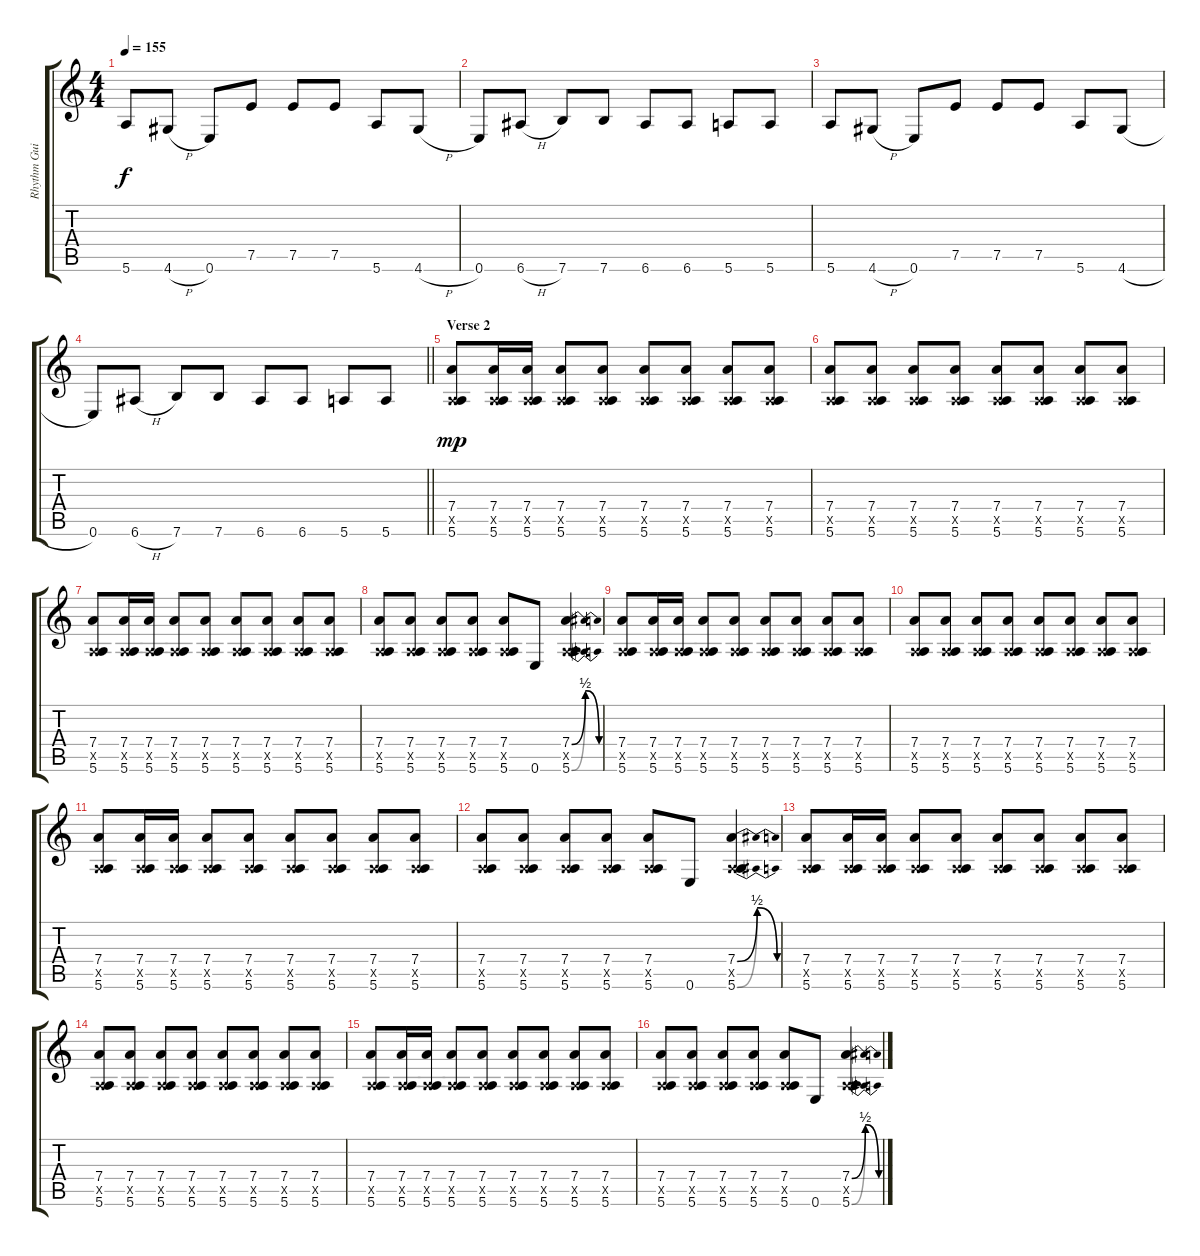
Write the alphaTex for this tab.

\track ("Rhythm Guitar Right (Tom)" "Rhythm Gui") {instrument distortionguitar}
\staff {score tabs}
\tuning (E4 B3 G3 D3 A2 E2) {hide}
\ts (4 4)
\tempo 155
\clef g2
\ks c
5.6.8{dy f} 4.6{h}.8 0.6.8 7.5.8 7.5.8 7.5.8 5.6.8 4.6{h}.8 |
0.6.8 6.6{h}.8 7.6.8 7.6.8 6.6.8 6.6.8 5.6.8 5.6.8 |
5.6.8 4.6{h}.8 0.6.8 7.5.8 7.5.8 7.5.8 5.6.8 4.6{h}.8 |
\barLineRight lightlight
0.6.8 6.6{h}.8 7.6.8 7.6.8 6.6.8 6.6.8 5.6.8 5.6.8 |
\section ("" "Verse 2")
(7.4 0.5{x} 5.6).8{dy mp} (7.4 0.5{x} 5.6).16 (7.4 0.5{x} 5.6).16 (7.4 0.5{x} 5.6).8 (7.4 0.5{x} 5.6).8 (7.4 0.5{x} 5.6).8 (7.4 0.5{x} 5.6).8 (7.4 0.5{x} 5.6).8 (7.4 0.5{x} 5.6).8 |
(7.4 0.5{x} 5.6).8 (7.4 0.5{x} 5.6).8 (7.4 0.5{x} 5.6).8 (7.4 0.5{x} 5.6).8 (7.4 0.5{x} 5.6).8 (7.4 0.5{x} 5.6).8 (7.4 0.5{x} 5.6).8 (7.4 0.5{x} 5.6).8 |
(7.4 0.5{x} 5.6).8 (7.4 0.5{x} 5.6).16 (7.4 0.5{x} 5.6).16 (7.4 0.5{x} 5.6).8 (7.4 0.5{x} 5.6).8 (7.4 0.5{x} 5.6).8 (7.4 0.5{x} 5.6).8 (7.4 0.5{x} 5.6).8 (7.4 0.5{x} 5.6).8 |
(7.4 0.5{x} 5.6).8 (7.4 0.5{x} 5.6).8 (7.4 0.5{x} 5.6).8 (7.4 0.5{x} 5.6).8 (7.4 0.5{x} 5.6).8 0.6.8 (7.4{be (bendrelease 0 0 20 2 20 2 60 0)} 0.5{x} 5.6{be (bendrelease 0 0 20 2 20 2 60 0)}).4 |
(7.4 0.5{x} 5.6).8 (7.4 0.5{x} 5.6).16 (7.4 0.5{x} 5.6).16 (7.4 0.5{x} 5.6).8 (7.4 0.5{x} 5.6).8 (7.4 0.5{x} 5.6).8 (7.4 0.5{x} 5.6).8 (7.4 0.5{x} 5.6).8 (7.4 0.5{x} 5.6).8 |
(7.4 0.5{x} 5.6).8 (7.4 0.5{x} 5.6).8 (7.4 0.5{x} 5.6).8 (7.4 0.5{x} 5.6).8 (7.4 0.5{x} 5.6).8 (7.4 0.5{x} 5.6).8 (7.4 0.5{x} 5.6).8 (7.4 0.5{x} 5.6).8 |
(7.4 0.5{x} 5.6).8 (7.4 0.5{x} 5.6).16 (7.4 0.5{x} 5.6).16 (7.4 0.5{x} 5.6).8 (7.4 0.5{x} 5.6).8 (7.4 0.5{x} 5.6).8 (7.4 0.5{x} 5.6).8 (7.4 0.5{x} 5.6).8 (7.4 0.5{x} 5.6).8 |
(7.4 0.5{x} 5.6).8 (7.4 0.5{x} 5.6).8 (7.4 0.5{x} 5.6).8 (7.4 0.5{x} 5.6).8 (7.4 0.5{x} 5.6).8 0.6.8 (7.4{be (bendrelease 0 0 20 2 20 2 60 0)} 0.5{x} 5.6{be (bendrelease 0 0 20 2 20 2 60 0)}).4 |
(7.4 0.5{x} 5.6).8 (7.4 0.5{x} 5.6).16 (7.4 0.5{x} 5.6).16 (7.4 0.5{x} 5.6).8 (7.4 0.5{x} 5.6).8 (7.4 0.5{x} 5.6).8 (7.4 0.5{x} 5.6).8 (7.4 0.5{x} 5.6).8 (7.4 0.5{x} 5.6).8 |
(7.4 0.5{x} 5.6).8 (7.4 0.5{x} 5.6).8 (7.4 0.5{x} 5.6).8 (7.4 0.5{x} 5.6).8 (7.4 0.5{x} 5.6).8 (7.4 0.5{x} 5.6).8 (7.4 0.5{x} 5.6).8 (7.4 0.5{x} 5.6).8 |
(7.4 0.5{x} 5.6).8 (7.4 0.5{x} 5.6).16 (7.4 0.5{x} 5.6).16 (7.4 0.5{x} 5.6).8 (7.4 0.5{x} 5.6).8 (7.4 0.5{x} 5.6).8 (7.4 0.5{x} 5.6).8 (7.4 0.5{x} 5.6).8 (7.4 0.5{x} 5.6).8 |
(7.4 0.5{x} 5.6).8 (7.4 0.5{x} 5.6).8 (7.4 0.5{x} 5.6).8 (7.4 0.5{x} 5.6).8 (7.4 0.5{x} 5.6).8 0.6.8 (7.4{be (bendrelease 0 0 20 2 20 2 60 0)} 0.5{x} 5.6{be (bendrelease 0 0 20 2 20 2 60 0)}).4
